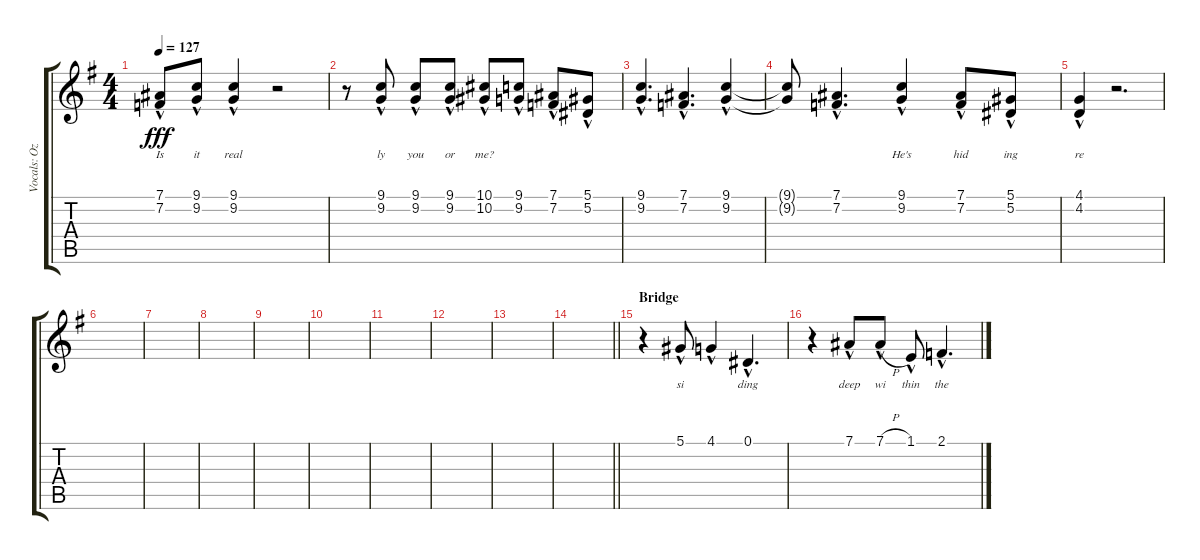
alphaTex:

\track ("Vocals: Ozzy" "Vocals: Oz") {instrument lead2sawtooth}
\staff {score tabs}
\tuning (Eb4 Bb3 Gb3 Db3 Ab2 Eb2) {hide}
\ts (4 4)
\tempo 127
\clef g2
\ks g
(7.1{hac} 7.2{hac}).8{lyrics (0 "Is") lyrics (1 "") lyrics (2 "") lyrics (3 "") lyrics (4 "") dy fff} (9.1{hac} 9.2{hac}).8{lyrics (0 "it") lyrics (1 "") lyrics (2 "") lyrics (3 "") lyrics (4 "")} (9.1{hac} 9.2{hac}).4{lyrics (0 "real") lyrics (1 "") lyrics (2 "") lyrics (3 "") lyrics (4 "")} r.2 |
r.8 (9.1{hac} 9.2{hac}).8{lyrics (0 "ly") lyrics (1 "") lyrics (2 "") lyrics (3 "") lyrics (4 "")} (9.1{hac} 9.2{hac}).8{lyrics (0 "you") lyrics (1 "") lyrics (2 "") lyrics (3 "") lyrics (4 "")} (9.1{hac} 9.2{hac}).8{lyrics (0 "or") lyrics (1 "") lyrics (2 "") lyrics (3 "") lyrics (4 "")} (10.1{hac} 10.2{hac}).8{lyrics (0 "me?") lyrics (1 "") lyrics (2 "") lyrics (3 "") lyrics (4 "")} (9.1{hac} 9.2{hac}).8{lyrics (0 "") lyrics (1 "") lyrics (2 "") lyrics (3 "") lyrics (4 "")} (7.1{hac} 7.2{hac}).8{lyrics (0 "") lyrics (1 "") lyrics (2 "") lyrics (3 "") lyrics (4 "")} (5.1{hac} 5.2{hac}).8{lyrics (0 "") lyrics (1 "") lyrics (2 "") lyrics (3 "") lyrics (4 "")} |
(9.1{hac} 9.2{hac}).4{d lyrics (0 "") lyrics (1 "") lyrics (2 "") lyrics (3 "") lyrics (4 "")} (7.1{hac} 7.2{hac}).4{d lyrics (0 "") lyrics (1 "") lyrics (2 "") lyrics (3 "") lyrics (4 "")} (9.1{hac} 9.2{hac}).4{lyrics (0 "") lyrics (1 "") lyrics (2 "") lyrics (3 "") lyrics (4 "")} |
(9.1{t} 9.2{t}).8{lyrics (0 "") lyrics (1 "") lyrics (2 "") lyrics (3 "") lyrics (4 "")} (7.1{hac} 7.2{hac}).4{d lyrics (0 "") lyrics (1 "") lyrics (2 "") lyrics (3 "") lyrics (4 "")} (9.1{hac} 9.2{hac}).4{lyrics (0 "He's") lyrics (1 "") lyrics (2 "") lyrics (3 "") lyrics (4 "")} (7.1{hac} 7.2{hac}).8{lyrics (0 "hid") lyrics (1 "") lyrics (2 "") lyrics (3 "") lyrics (4 "")} (5.1{hac} 5.2{hac}).8{lyrics (0 "ing") lyrics (1 "") lyrics (2 "") lyrics (3 "") lyrics (4 "")} |
(4.1{hac} 4.2{hac}).4{lyrics (0 "re") lyrics (1 "") lyrics (2 "") lyrics (3 "") lyrics (4 "")} r.2{d} |
|
|
|
|
|
|
|
|
\barLineRight lightlight
|
\section ("" "Bridge")
r.4 5.1{hac}.8{lyrics (0 "si") lyrics (1 "") lyrics (2 "") lyrics (3 "") lyrics (4 "")} 4.1{hac}.4{lyrics (0 "") lyrics (1 "") lyrics (2 "") lyrics (3 "") lyrics (4 "")} 0.1{hac}.4{d lyrics (0 "ding") lyrics (1 "") lyrics (2 "") lyrics (3 "") lyrics (4 "")} |
r.4 7.1{hac}.8{lyrics (0 "deep") lyrics (1 "") lyrics (2 "") lyrics (3 "") lyrics (4 "")} 7.1{h hac}.8{lyrics (0 "wi") lyrics (1 "") lyrics (2 "") lyrics (3 "") lyrics (4 "")} 1.1{hac}.8{lyrics (0 "thin") lyrics (1 "") lyrics (2 "") lyrics (3 "") lyrics (4 "")} 2.1{hac}.4{d lyrics (0 "the") lyrics (1 "") lyrics (2 "") lyrics (3 "") lyrics (4 "")}
